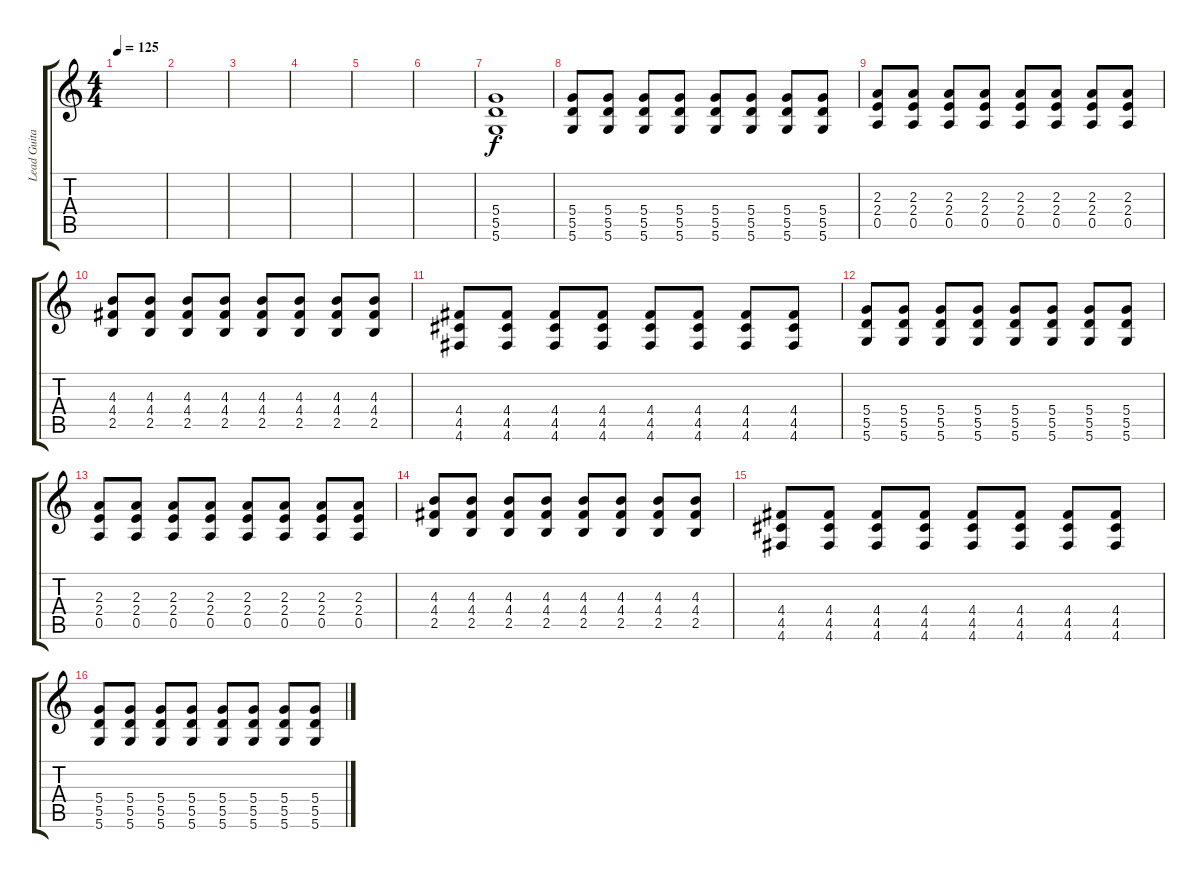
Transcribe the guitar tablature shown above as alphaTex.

\track ("Lead Guitar" "Lead Guita") {instrument distortionguitar}
\staff {score tabs}
\tuning (E4 B3 G3 D3 A2 D2) {hide}
\ts (4 4)
\tempo 125
\clef g2
\ks c
|
|
|
|
|
|
(5.4 5.5 5.6).1 |
(5.4 5.5 5.6).8 (5.4 5.5 5.6).8 (5.4 5.5 5.6).8 (5.4 5.5 5.6).8 (5.4 5.5 5.6).8 (5.4 5.5 5.6).8 (5.4 5.5 5.6).8 (5.4 5.5 5.6).8 |
(2.3 2.4 0.5).8 (2.3 2.4 0.5).8 (2.3 2.4 0.5).8 (2.3 2.4 0.5).8 (2.3 2.4 0.5).8 (2.3 2.4 0.5).8 (2.3 2.4 0.5).8 (2.3 2.4 0.5).8 |
(4.3 4.4 2.5).8 (4.3 4.4 2.5).8 (4.3 4.4 2.5).8 (4.3 4.4 2.5).8 (4.3 4.4 2.5).8 (4.3 4.4 2.5).8 (4.3 4.4 2.5).8 (4.3 4.4 2.5).8 |
(4.4 4.5 4.6).8 (4.4 4.5 4.6).8 (4.4 4.5 4.6).8 (4.4 4.5 4.6).8 (4.4 4.5 4.6).8 (4.4 4.5 4.6).8 (4.4 4.5 4.6).8 (4.4 4.5 4.6).8 |
(5.4 5.5 5.6).8 (5.4 5.5 5.6).8 (5.4 5.5 5.6).8 (5.4 5.5 5.6).8 (5.4 5.5 5.6).8 (5.4 5.5 5.6).8 (5.4 5.5 5.6).8 (5.4 5.5 5.6).8 |
(2.3 2.4 0.5).8 (2.3 2.4 0.5).8 (2.3 2.4 0.5).8 (2.3 2.4 0.5).8 (2.3 2.4 0.5).8 (2.3 2.4 0.5).8 (2.3 2.4 0.5).8 (2.3 2.4 0.5).8 |
(4.3 4.4 2.5).8 (4.3 4.4 2.5).8 (4.3 4.4 2.5).8 (4.3 4.4 2.5).8 (4.3 4.4 2.5).8 (4.3 4.4 2.5).8 (4.3 4.4 2.5).8 (4.3 4.4 2.5).8 |
(4.4 4.5 4.6).8 (4.4 4.5 4.6).8 (4.4 4.5 4.6).8 (4.4 4.5 4.6).8 (4.4 4.5 4.6).8 (4.4 4.5 4.6).8 (4.4 4.5 4.6).8 (4.4 4.5 4.6).8 |
(5.4 5.5 5.6).8 (5.4 5.5 5.6).8 (5.4 5.5 5.6).8 (5.4 5.5 5.6).8 (5.4 5.5 5.6).8 (5.4 5.5 5.6).8 (5.4 5.5 5.6).8 (5.4 5.5 5.6).8
